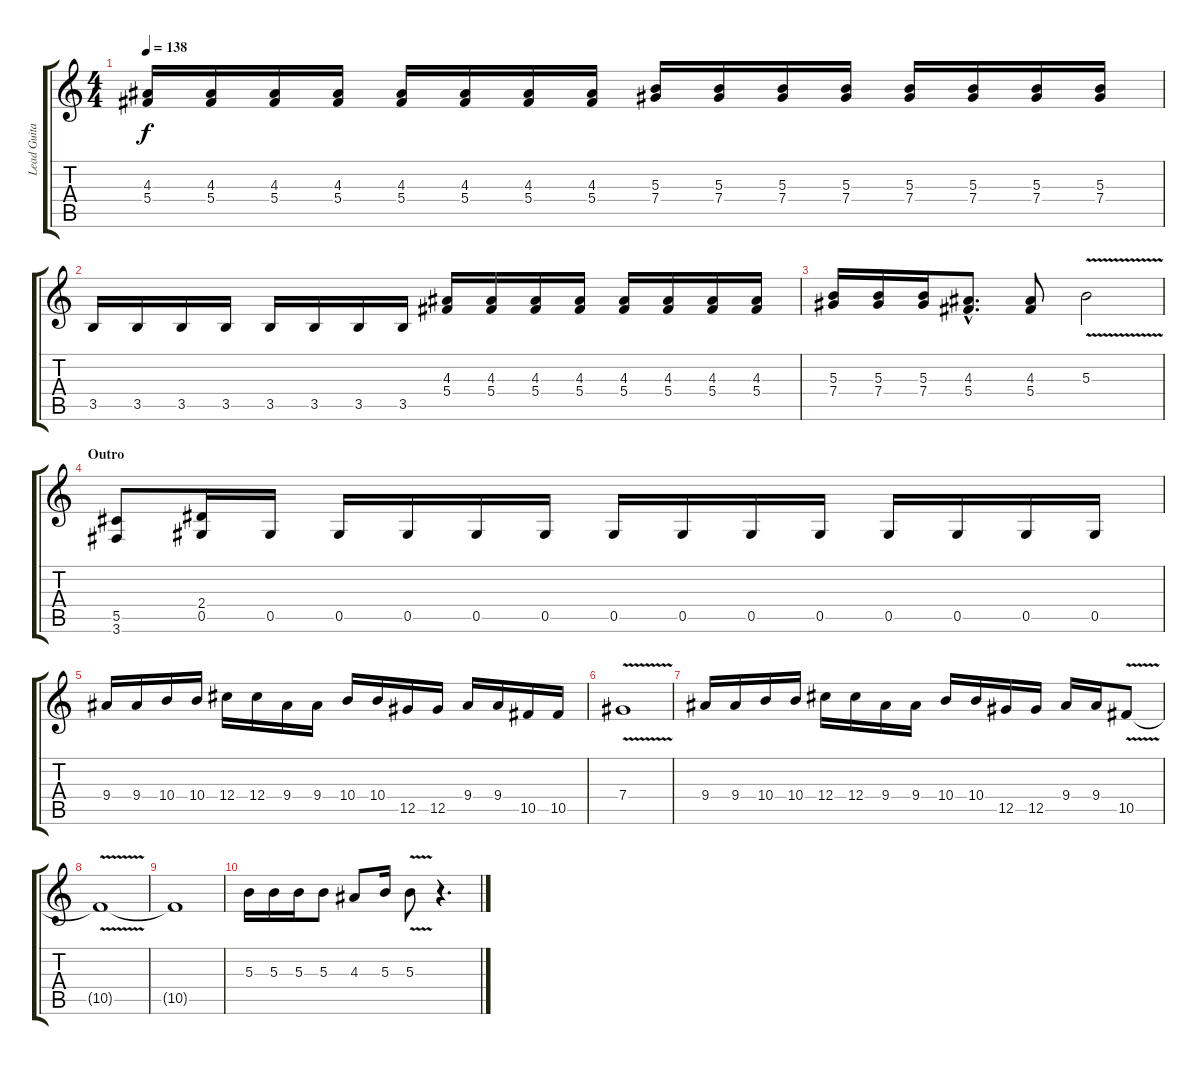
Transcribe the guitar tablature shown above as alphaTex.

\track ("Lead Guitar II" "Lead Guita") {instrument distortionguitar}
\staff {score tabs}
\tuning (Eb4 Bb3 Gb3 Db3 Ab2 Eb2) {hide}
\ts (4 4)
\tempo 138
\clef g2
\ks c
(4.3 5.4).16{dy f} (4.3 5.4).16 (4.3 5.4).16 (4.3 5.4).16 (4.3 5.4).16 (4.3 5.4).16 (4.3 5.4).16 (4.3 5.4).16 (5.3 7.4).16 (5.3 7.4).16 (5.3 7.4).16 (5.3 7.4).16 (5.3 7.4).16 (5.3 7.4).16 (5.3 7.4).16 (5.3 7.4).16 |
3.5.16 3.5.16 3.5.16 3.5.16 3.5.16 3.5.16 3.5.16 3.5.16 (4.3 5.4).16 (4.3 5.4).16 (4.3 5.4).16 (4.3 5.4).16 (4.3 5.4).16 (4.3 5.4).16 (4.3 5.4).16 (4.3 5.4).16 |
(5.3 7.4).16 (5.3 7.4).16 (5.3 7.4).16 (4.3{hac} 5.4{hac}).8{d} (4.3 5.4).8 5.3{v}.2 |
\section ("" "Outro")
(5.5 3.6).8 (2.4 0.5).16 0.5.16 0.5.16 0.5.16 0.5.16 0.5.16 0.5.16 0.5.16 0.5.16 0.5.16 0.5.16 0.5.16 0.5.16 0.5.16 |
9.4.16 9.4.16 10.4.16 10.4.16 12.4.16 12.4.16 9.4.16 9.4.16 10.4.16 10.4.16 12.5.16 12.5.16 9.4.16 9.4.16 10.5.16 10.5.16 |
7.4{v}.1 |
9.4.16 9.4.16 10.4.16 10.4.16 12.4.16 12.4.16 9.4.16 9.4.16 10.4.16 10.4.16 12.5.16 12.5.16 9.4.16 9.4.16 10.5{v}.8 |
10.5{t}.1 |
10.5{t}.1 |
5.3.16 5.3.16 5.3.16 5.3.8 4.3.8 5.3.16 5.3{v}.8 r.4{d}
